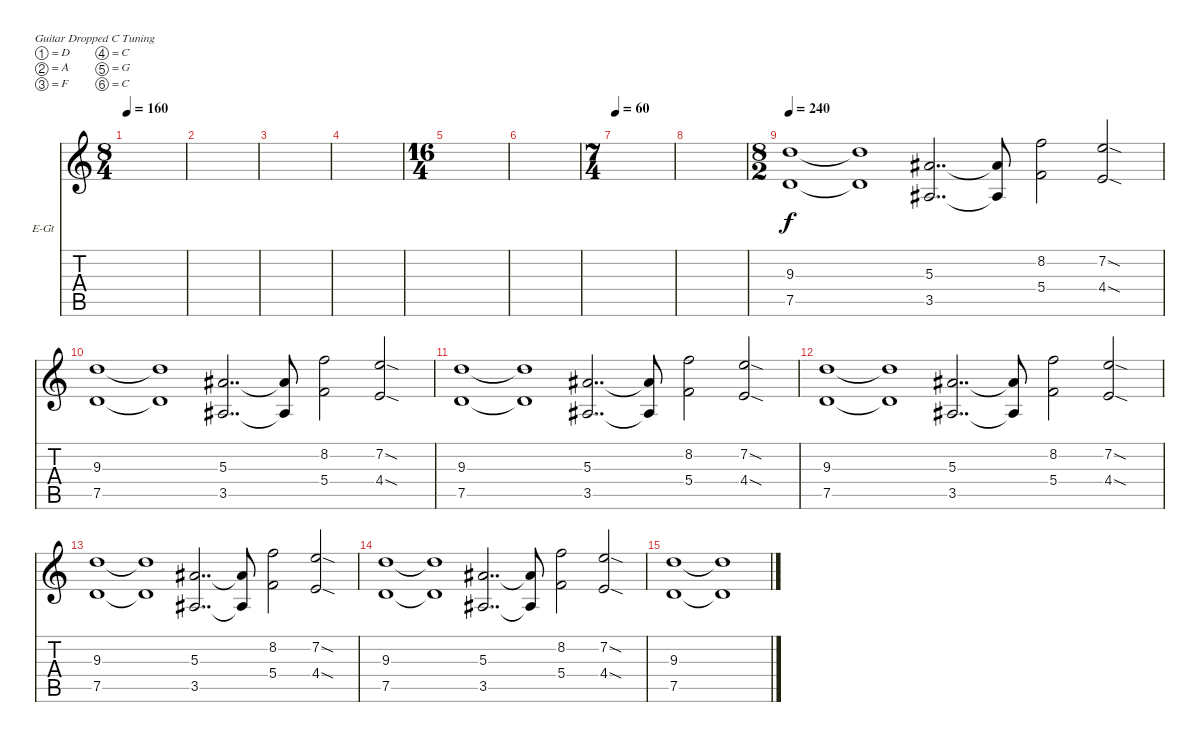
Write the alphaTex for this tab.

\defaultSystemsLayout 4
\bracketExtendMode nobrackets
\firstSystemTrackNameOrientation horizontal
\otherSystemsTrackNameOrientation horizontal
\track ("Electric Guitar" "E-Gt") {instrument distortionguitar}
\staff {score tabs}
\tuning (D4 A3 F3 C3 G2 C2)
\ts (8 4)
\tempo 160
\clef g2
\scale
0.408451
\ks c
|
\scale
0.295775 |
\scale
0.295775 |
\scale
0.295775 |
\ts (16 4)
\scale
0.408451 |
\scale
0.295775 |
\ts (7 4)
\tempo 60
\scale
0.367089 |
\scale
0.265823 |
\ts (8 2)
\tempo 240
\scale
0.367089 (7.5 9.3).1 (7.5{t} 9.3{t}).1 (3.5 5.3).2{dd} (3.5{t} 5.3{t}).8 (5.4 8.2).2 (4.4{sod} 7.2{sod}).2 |
\scale
0.333333 (7.5 9.3).1 (7.5{t} 9.3{t}).1 (3.5 5.3).2{dd} (3.5{t} 5.3{t}).8 (5.4 8.2).2 (4.4{sod} 7.2{sod}).2 |
\scale
0.333333 (7.5 9.3).1 (7.5{t} 9.3{t}).1 (3.5 5.3).2{dd} (3.5{t} 5.3{t}).8 (5.4 8.2).2 (4.4{sod} 7.2{sod}).2 |
\scale
0.333333 (7.5 9.3).1 (7.5{t} 9.3{t}).1 (3.5 5.3).2{dd} (3.5{t} 5.3{t}).8 (5.4 8.2).2 (4.4{sod} 7.2{sod}).2 |
\scale
0.333333 (7.5 9.3).1 (7.5{t} 9.3{t}).1 (3.5 5.3).2{dd} (3.5{t} 5.3{t}).8 (5.4 8.2).2 (4.4{sod} 7.2{sod}).2 |
\scale
0.333333 (7.5 9.3).1 (7.5{t} 9.3{t}).1 (3.5 5.3).2{dd} (3.5{t} 5.3{t}).8 (5.4 8.2).2 (4.4{sod} 7.2{sod}).2 |
\scale
0.333333 (7.5 9.3).1 (7.5{t} 9.3{t}).1
